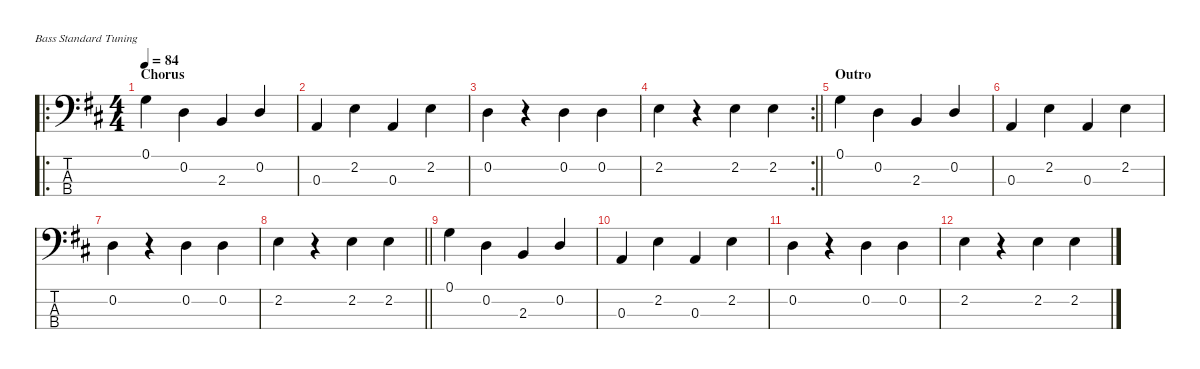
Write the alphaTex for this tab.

\defaultSystemsLayout 4
\hideDynamics
\bracketExtendMode nobrackets
\singleTrackTrackNamePolicy hidden
\multiTrackTrackNamePolicy hidden
\firstSystemTrackNameMode fullname
\firstSystemTrackNameOrientation horizontal
\otherSystemsTrackNameOrientation horizontal
\track ("Bass" "el.bs.") {defaultSystemsLayout 8 instrument electricbassfinger}
\staff {score tabs}
\tuning (G2 D2 A1 E1)
\ro
\ts (4 4)
\section ("" "Chorus")
\tempo 84
\clef f4
\ks d
0.1{acc forcenatural}.4{dy f beam Down} 0.2{acc forcenatural}.4{beam Down} 2.3{acc forcenatural}.4{beam Up} 0.2{acc forcenatural}.4{beam Up} |
0.3{acc forcenatural}.4{beam Up} 2.2{acc forcenatural}.4{beam Down} 0.3{acc forcenatural}.4{beam Up} 2.2{acc forcenatural}.4{beam Down} |
0.2{acc forcenatural}.4{beam Down} r.4{beam Down} 0.2{acc forcenatural}.4{beam Down} 0.2{acc forcenatural}.4{beam Down} |
\rc 2
\barLineRight lightlight
2.2{acc forcenatural}.4{beam Down} r.4{beam Down} 2.2{acc forcenatural}.4{beam Down} 2.2{acc forcenatural}.4{beam Down} |
\section ("" "Outro")
0.1{acc forcenatural}.4{beam Down} 0.2{acc forcenatural}.4{beam Down} 2.3{acc forcenatural}.4{beam Up} 0.2{acc forcenatural}.4{beam Up} |
0.3{acc forcenatural}.4{beam Up} 2.2{acc forcenatural}.4{beam Down} 0.3{acc forcenatural}.4{beam Up} 2.2{acc forcenatural}.4{beam Down} |
0.2{acc forcenatural}.4{beam Down} r.4{beam Down} 0.2{acc forcenatural}.4{beam Down} 0.2{acc forcenatural}.4{beam Down} |
\barLineRight lightlight
2.2{acc forcenatural}.4{beam Down} r.4{beam Down} 2.2{acc forcenatural}.4{beam Down} 2.2{acc forcenatural}.4{beam Down} |
0.1{acc forcenatural}.4{beam Down} 0.2{acc forcenatural}.4{beam Down} 2.3{acc forcenatural}.4{beam Up} 0.2{acc forcenatural}.4{beam Up} |
0.3{acc forcenatural}.4{beam Up} 2.2{acc forcenatural}.4{beam Down} 0.3{acc forcenatural}.4{beam Up} 2.2{acc forcenatural}.4{beam Down} |
0.2{acc forcenatural}.4{beam Down} r.4{beam Down} 0.2{acc forcenatural}.4{beam Down} 0.2{acc forcenatural}.4{beam Down} |
2.2{acc forcenatural}.4{beam Down} r.4{beam Down} 2.2{acc forcenatural}.4{beam Down} 2.2{acc forcenatural}.4{beam Down}
